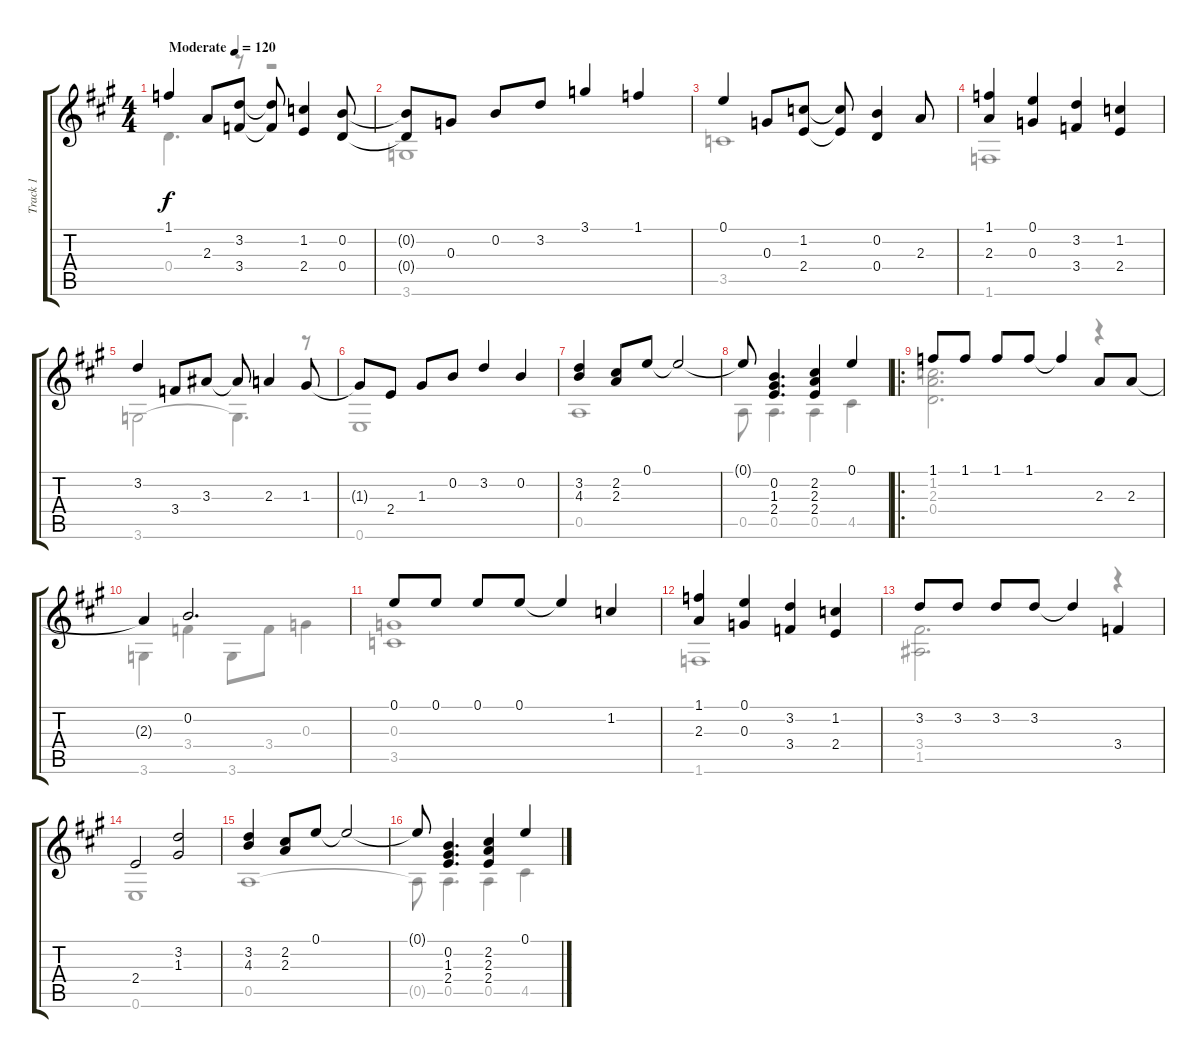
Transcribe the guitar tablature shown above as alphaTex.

\track ("Track 1" "Track 1") {instrument acousticguitarnylon}
\staff {score tabs}
\tuning (E4 B3 G3 D3 A2 E2) {hide}
\voice
\ts (4 4)
\tempo (120 "Moderate")
\clef g2
\ks a
1.1.4{dy f instrument acousticguitarnylon} 2.3.8 (3.2 3.4).8 (3.2{t} 3.4{t}).8 (1.2 2.4).4 (0.2 0.4).8 |
(0.2{t} 0.4{t}).8 0.3.8 0.2.8 3.2.8 3.1.4 1.1.4 |
0.1.4 0.3.8 (1.2 2.4).8 (1.2{t} 2.4{t}).8 (0.2 0.4).4 2.3.8 |
(1.1 2.3).4 (0.1 0.3).4 (3.2 3.4).4 (1.2 2.4).4 |
3.2.4 3.4.8 3.3.8 3.3{t}.8 2.3.4 1.3.8 |
1.3{t}.8 2.4.8 1.3.8 0.2.8 3.2.4 0.2.4 |
(3.2 4.3).4 (2.2 2.3).8 0.1.8 0.1{t}.2 |
0.1{t}.8 (0.2 1.3 2.4).4{d} (2.2 2.3 2.4).4 0.1.4 |
\ro
1.1.8 1.1.8 1.1.8 1.1.8 1.1{t}.4 2.3.8 2.3.8 |
2.3{t}.4 0.2.2{d} |
0.1.8 0.1.8 0.1.8 0.1.8 0.1{t}.4 1.2.4 |
(1.1 2.3).4 (0.1 0.3).4 (3.2 3.4).4 (1.2 2.4).4 |
3.2.8 3.2.8 3.2.8 3.2.8 3.2{t}.4 3.4.4 |
2.4.2 (3.2 1.3).2 |
(3.2 4.3).4 (2.2 2.3).8 0.1.8 0.1{t}.2 |
0.1{t}.8 (0.2 1.3 2.4).4{d} (2.2 2.3 2.4).4 0.1.4
\voice
\clef g2
\ottava regular
\simile none
\ks a
0.4.4{d dy f} r.8 r.2 |
3.6.1 |
3.5.1 |
1.6.1 |
3.6.2 3.6{t}.4{d} r.8 |
0.6.1 |
0.5.1 |
0.5.8 0.5.4{d} 0.5.4 4.5.4 |
(1.2 2.3 0.4).2{d} r.4 |
3.6.4 3.4.4 3.6.8 3.4.8 0.3.4 |
(0.3 3.5).1 |
1.6.1 |
(3.4 1.5).2{d} r.4 |
0.6.1 |
0.5.1 |
0.5{t}.8 0.5.4{d} 0.5.4 4.5.4
